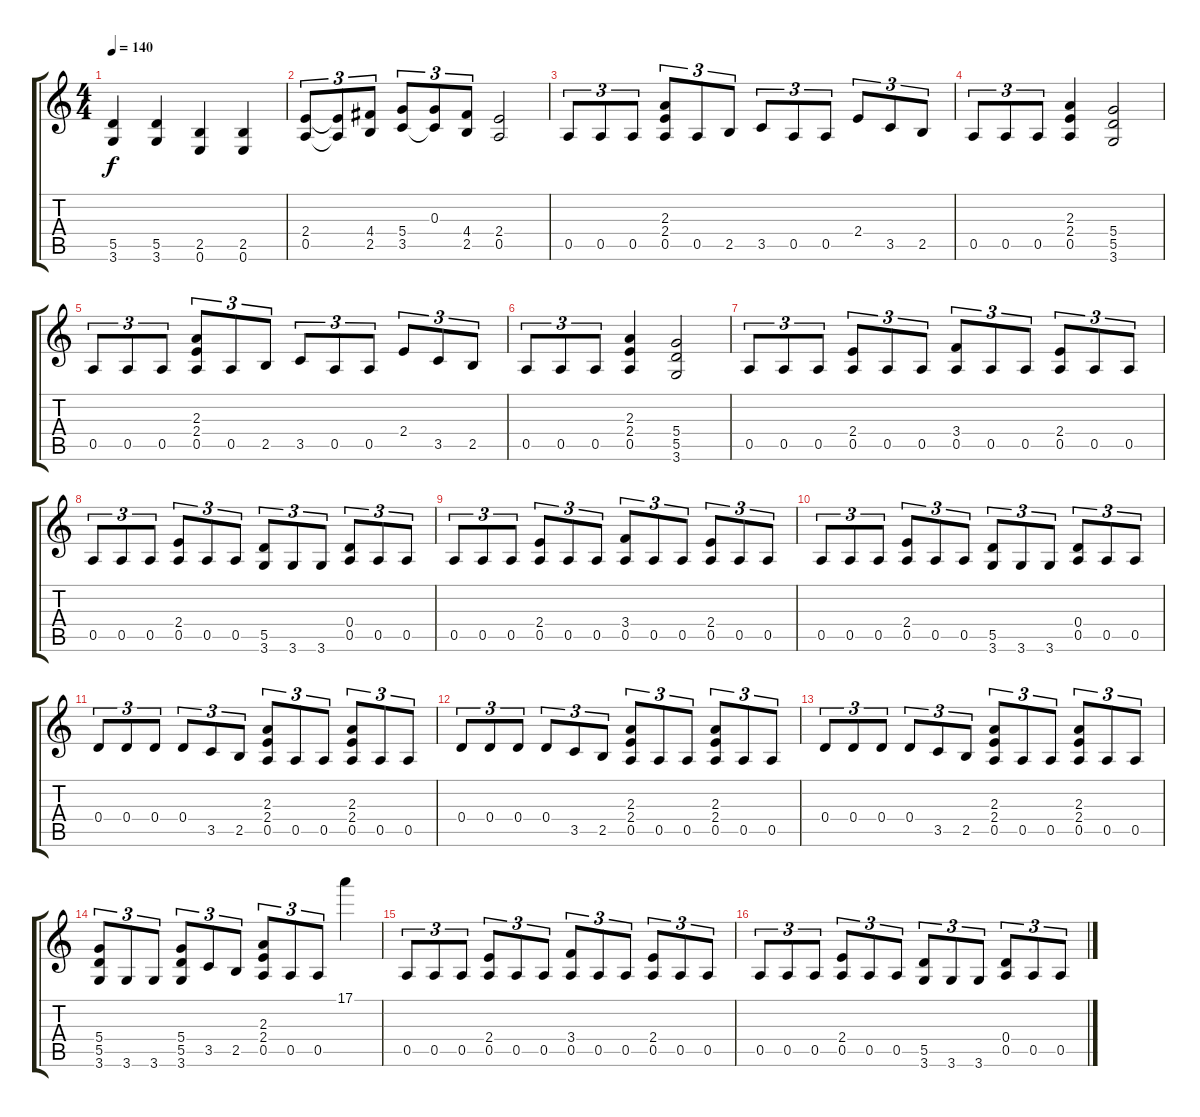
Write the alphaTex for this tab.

\track "" {instrument distortionguitar}
\staff {score tabs}
\tuning (E4 B3 G3 D3 A2 E2) {hide}
\ts (4 4)
\tempo 140
\clef g2
\ks c
(5.5 3.6).4{dy f} (5.5 3.6).4 (2.5 0.6).4 (2.5 0.6).4 |
(2.4 0.5).8{tu (3 2)} (2.4{t} 0.5{t}).8{tu (3 2)} (4.4 2.5).8{tu (3 2)} (5.4 3.5).8{tu (3 2)} (0.3 3.5{t}).8{tu (3 2)} (4.4 2.5).8{tu (3 2)} (2.4 0.5).2 |
0.5.8{tu (3 2)} 0.5.8{tu (3 2)} 0.5.8{tu (3 2)} (2.3 2.4 0.5).8{tu (3 2)} 0.5.8{tu (3 2)} 2.5.8{tu (3 2)} 3.5.8{tu (3 2)} 0.5.8{tu (3 2)} 0.5.8{tu (3 2)} 2.4.8{tu (3 2)} 3.5.8{tu (3 2)} 2.5.8{tu (3 2)} |
0.5.8{tu (3 2)} 0.5.8{tu (3 2)} 0.5.8{tu (3 2)} (2.3 2.4 0.5).4 (5.4 5.5 3.6).2 |
0.5.8{tu (3 2)} 0.5.8{tu (3 2)} 0.5.8{tu (3 2)} (2.3 2.4 0.5).8{tu (3 2)} 0.5.8{tu (3 2)} 2.5.8{tu (3 2)} 3.5.8{tu (3 2)} 0.5.8{tu (3 2)} 0.5.8{tu (3 2)} 2.4.8{tu (3 2)} 3.5.8{tu (3 2)} 2.5.8{tu (3 2)} |
0.5.8{tu (3 2)} 0.5.8{tu (3 2)} 0.5.8{tu (3 2)} (2.3 2.4 0.5).4 (5.4 5.5 3.6).2 |
0.5.8{tu (3 2)} 0.5.8{tu (3 2)} 0.5.8{tu (3 2)} (2.4 0.5).8{tu (3 2)} 0.5.8{tu (3 2)} 0.5.8{tu (3 2)} (3.4 0.5).8{tu (3 2)} 0.5.8{tu (3 2)} 0.5.8{tu (3 2)} (2.4 0.5).8{tu (3 2)} 0.5.8{tu (3 2)} 0.5.8{tu (3 2)} |
0.5.8{tu (3 2)} 0.5.8{tu (3 2)} 0.5.8{tu (3 2)} (2.4 0.5).8{tu (3 2)} 0.5.8{tu (3 2)} 0.5.8{tu (3 2)} (5.5 3.6).8{tu (3 2)} 3.6.8{tu (3 2)} 3.6.8{tu (3 2)} (0.4 0.5).8{tu (3 2)} 0.5.8{tu (3 2)} 0.5.8{tu (3 2)} |
0.5.8{tu (3 2)} 0.5.8{tu (3 2)} 0.5.8{tu (3 2)} (2.4 0.5).8{tu (3 2)} 0.5.8{tu (3 2)} 0.5.8{tu (3 2)} (3.4 0.5).8{tu (3 2)} 0.5.8{tu (3 2)} 0.5.8{tu (3 2)} (2.4 0.5).8{tu (3 2)} 0.5.8{tu (3 2)} 0.5.8{tu (3 2)} |
0.5.8{tu (3 2)} 0.5.8{tu (3 2)} 0.5.8{tu (3 2)} (2.4 0.5).8{tu (3 2)} 0.5.8{tu (3 2)} 0.5.8{tu (3 2)} (5.5 3.6).8{tu (3 2)} 3.6.8{tu (3 2)} 3.6.8{tu (3 2)} (0.4 0.5).8{tu (3 2)} 0.5.8{tu (3 2)} 0.5.8{tu (3 2)} |
0.4.8{tu (3 2)} 0.4.8{tu (3 2)} 0.4.8{tu (3 2)} 0.4.8{tu (3 2)} 3.5.8{tu (3 2)} 2.5.8{tu (3 2)} (2.3 2.4 0.5).8{tu (3 2)} 0.5.8{tu (3 2)} 0.5.8{tu (3 2)} (2.3 2.4 0.5).8{tu (3 2)} 0.5.8{tu (3 2)} 0.5.8{tu (3 2)} |
0.4.8{tu (3 2)} 0.4.8{tu (3 2)} 0.4.8{tu (3 2)} 0.4.8{tu (3 2)} 3.5.8{tu (3 2)} 2.5.8{tu (3 2)} (2.3 2.4 0.5).8{tu (3 2)} 0.5.8{tu (3 2)} 0.5.8{tu (3 2)} (2.3 2.4 0.5).8{tu (3 2)} 0.5.8{tu (3 2)} 0.5.8{tu (3 2)} |
0.4.8{tu (3 2)} 0.4.8{tu (3 2)} 0.4.8{tu (3 2)} 0.4.8{tu (3 2)} 3.5.8{tu (3 2)} 2.5.8{tu (3 2)} (2.3 2.4 0.5).8{tu (3 2)} 0.5.8{tu (3 2)} 0.5.8{tu (3 2)} (2.3 2.4 0.5).8{tu (3 2)} 0.5.8{tu (3 2)} 0.5.8{tu (3 2)} |
(5.4 5.5 3.6).8{tu (3 2)} 3.6.8{tu (3 2)} 3.6.8{tu (3 2)} (5.4 5.5 3.6).8{tu (3 2)} 3.5.8{tu (3 2)} 2.5.8{tu (3 2)} (2.3 2.4 0.5).8{tu (3 2)} 0.5.8{tu (3 2)} 0.5.8{tu (3 2)} 17.1.4 |
0.5.8{tu (3 2)} 0.5.8{tu (3 2)} 0.5.8{tu (3 2)} (2.4 0.5).8{tu (3 2)} 0.5.8{tu (3 2)} 0.5.8{tu (3 2)} (3.4 0.5).8{tu (3 2)} 0.5.8{tu (3 2)} 0.5.8{tu (3 2)} (2.4 0.5).8{tu (3 2)} 0.5.8{tu (3 2)} 0.5.8{tu (3 2)} |
0.5.8{tu (3 2)} 0.5.8{tu (3 2)} 0.5.8{tu (3 2)} (2.4 0.5).8{tu (3 2)} 0.5.8{tu (3 2)} 0.5.8{tu (3 2)} (5.5 3.6).8{tu (3 2)} 3.6.8{tu (3 2)} 3.6.8{tu (3 2)} (0.4 0.5).8{tu (3 2)} 0.5.8{tu (3 2)} 0.5.8{tu (3 2)}
